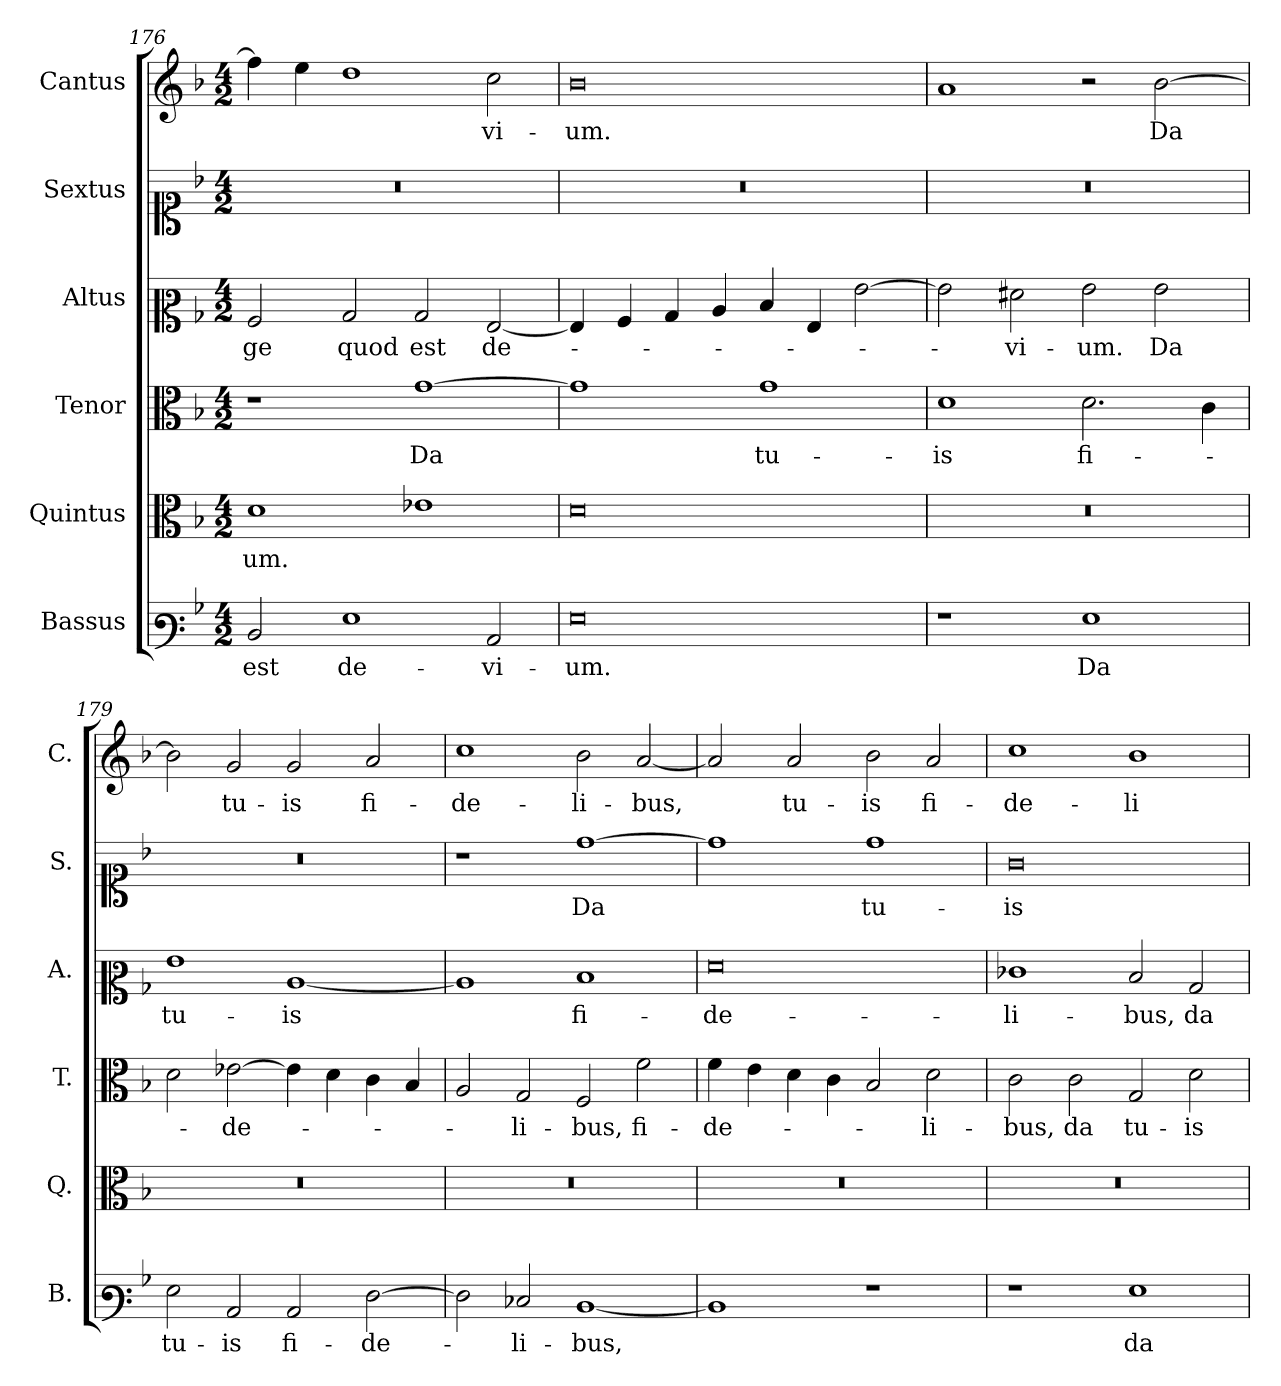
**kern	**text	**kern	**text	**kern	**text	**kern	**text	**kern	**text	**kern	**text
*part6	*part6	*part5	*part5	*part4	*part4	*part3	*part3	*part2	*part2	*part1	*part1
*staff6	*staff6	*staff5	*staff5	*staff4	*staff4	*staff3	*staff3	*staff2	*staff2	*staff1	*staff1
*I"Bassus	*	*I"Quintus	*	*I"Tenor	*	*I"Altus	*	*I"Sextus	*	*I"Cantus	*
*I'B.	*	*I'Q.	*	*I'T.	*	*I'A.	*	*I'S.	*	*I'C.	*
*clefF3	*	*clefC3	*	*clefC3	*	*clefC2	*	*clefC1	*	*clefG2	*
*k[b-]	*	*k[b-]	*	*k[b-]	*	*k[b-]	*	*k[b-]	*	*k[b-]	*
*M4/2	*	*M4/2	*	*M4/2	*	*M4/2	*	*M4/2	*	*M4/2	*
=176	=176	=176	=176	=176	=176	=176	=176	=176	=176	=176	=176
!	!LO:LY:b	!	!LO:LY:b	!	!	!	!LO:LY:b	!	!	!	!
2D/	est	1d	-um.	1r	.	2A/	-ge	0r	.	4ff\]	.
.	.	.	.	.	.	.	.	.	.	4ee\	.
!	!LO:LY:b	!	!	!	!	!	!LO:LY:b	!	!	!	!
1G	de-	.	.	.	.	2B-/	quod	.	.	1dd	.
!	!	!	!	!	!LO:LY:b	!	!LO:LY:b	!	!	!	!
.	.	1e-X	.	[1g	Da	2B-/	est	.	.	.	.
!	!LO:LY:b	!	!	!	!	!	!LO:LY:b	!	!	!	!LO:LY:b
2C/	-vi-	.	.	.	.	[2G/	de-	.	.	2cc\	-vi-
=177	=177	=177	=177	=177	=177	=177	=177	=177	=177	=177	=177
!	!LO:LY:b	!	!	!	!	!	!	!	!	!	!LO:LY:b
0G	-um.	0d	.	1g]	.	4G/]	.	0r	.	0b-	-um.
.	.	.	.	.	.	4A/	.	.	.	.	.
.	.	.	.	.	.	4B-/	.	.	.	.	.
.	.	.	.	.	.	4c/	.	.	.	.	.
!	!	!	!	!	!LO:LY:b	!	!	!	!	!	!
.	.	.	.	1g	tu-	4d/	.	.	.	.	.
.	.	.	.	.	.	4G/	.	.	.	.	.
.	.	.	.	.	.	[2g\	.	.	.	.	.
=178	=178	=178	=178	=178	=178	=178	=178	=178	=178	=178	=178
!	!	!	!	!	!LO:LY:b	!	!	!	!	!	!
1r	.	0r	.	1d	-is	2g\]	.	0r	.	1a	.
!	!	!	!	!	!	!	!LO:LY:b	!	!	!	!
.	.	.	.	.	.	2f#X\	-vi-	.	.	.	.
!	!LO:LY:b	!	!	!	!LO:LY:b	!	!LO:LY:b	!	!	!	!
1G	Da	.	.	2.d\	fi-	2g\	-um.	.	.	2r	.
!	!	!	!	!	!	!	!LO:LY:b	!	!	!	!LO:LY:b
.	.	.	.	.	.	2g\	Da	.	.	[2b-\	Da
.	.	.	.	4c\	.	.	.	.	.	.	.
=179	=179	=179	=179	=179	=179	=179	=179	=179	=179	=179	=179
!	!LO:LY:b	!	!	!	!	!	!LO:LY:b	!	!	!	!
2G\	tu-	0r	.	2d\	.	1g	tu-	0r	.	2b-\]	.
!	!LO:LY:b	!	!	!	!LO:LY:b	!	!	!	!	!	!LO:LY:b
2C/	-is	.	.	[2e-X\	de-	.	.	.	.	2g/	tu-
!	!LO:LY:b	!	!	!	!	!	!LO:LY:b	!	!	!	!LO:LY:b
2C/	fi-	.	.	4e-\]	.	[1c	-is	.	.	2g/	-is
.	.	.	.	4d\	.	.	.	.	.	.	.
!	!LO:LY:b	!	!	!	!	!	!	!	!	!	!LO:LY:b
[2F\	-de-	.	.	4c\	.	.	.	.	.	2a/	fi-
.	.	.	.	4B-/	.	.	.	.	.	.	.
=180	=180	=180	=180	=180	=180	=180	=180	=180	=180	=180	=180
!	!	!	!	!	!	!	!	!	!	!	!LO:LY:b
2F\]	.	0r	.	2A/	.	1c]	.	1r	.	1cc	-de-
!	!LO:LY:b	!	!	!	!LO:LY:b	!	!	!	!	!	!
2E-X/	-li-	.	.	2G/	-li-	.	.	.	.	.	.
!	!LO:LY:b	!	!	!	!LO:LY:b	!	!LO:LY:b	!	!LO:LY:b	!	!LO:LY:b
[1D	-bus,	.	.	2F/	-bus,	1d	fi-	[1dd	Da	2b-\	-li-
!	!	!	!	!	!LO:LY:b	!	!	!	!	!	!LO:LY:b
.	.	.	.	2f\	fi-	.	.	.	.	[2a/	-bus,
=181	=181	=181	=181	=181	=181	=181	=181	=181	=181	=181	=181
!	!	!	!	!	!LO:LY:b	!	!LO:LY:b	!	!	!	!
1D]	.	0r	.	4f\	-de-	0f	-de-	1dd]	.	2a/]	.
.	.	.	.	4e\	.	.	.	.	.	.	.
!	!	!	!	!	!	!	!	!	!	!	!LO:LY:b
.	.	.	.	4d\	.	.	.	.	.	2a/	tu-
.	.	.	.	4c\	.	.	.	.	.	.	.
!	!	!	!	!	!	!	!	!	!LO:LY:b	!	!LO:LY:b
1r	.	.	.	2B-/	.	.	.	1dd	tu-	2b-\	-is
!	!	!	!	!	!LO:LY:b	!	!	!	!	!	!LO:LY:b
.	.	.	.	2d\	-li-	.	.	.	.	2a/	fi-
=182	=182	=182	=182	=182	=182	=182	=182	=182	=182	=182	=182
!	!	!	!	!	!LO:LY:b	!	!LO:LY:b	!	!LO:LY:b	!	!LO:LY:b
1r	.	0r	.	2c\	-bus,	1e-X	-li-	0g	-is	1cc	-de-
!	!	!	!	!	!LO:LY:b	!	!	!	!	!	!
.	.	.	.	2c\	da	.	.	.	.	.	.
!	!LO:LY:b	!	!	!	!LO:LY:b	!	!LO:LY:b	!	!	!	!LO:LY:b
1G	da	.	.	2G/	tu-	2d/	-bus,	.	.	1b-	-li-
!	!	!	!	!	!LO:LY:b	!	!LO:LY:b	!	!	!	!
.	.	.	.	2d\	-is	2B-/	da	.	.	.	.
=	=	=	=	=	=	=	=	=	=	=	=
*-	*-	*-	*-	*-	*-	*-	*-	*-	*-	*-	*-
